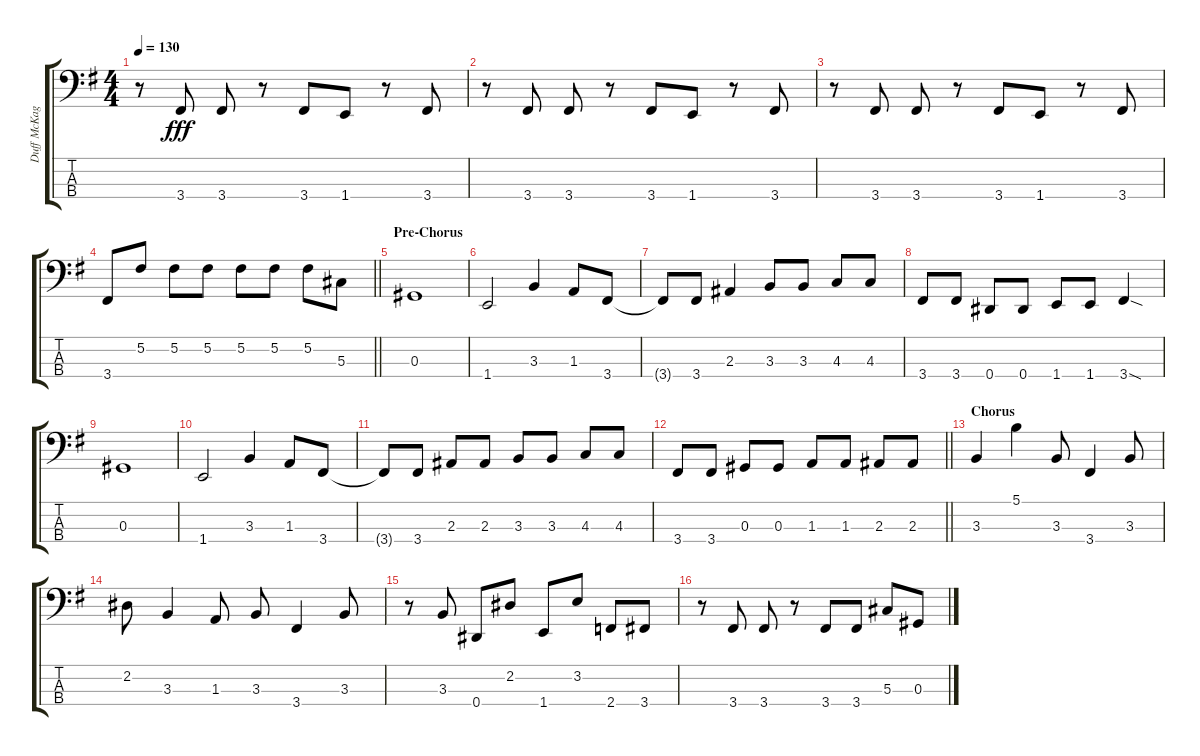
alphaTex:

\track ("Duff McKagan - Bass" "Duff McKag") {instrument electricbasspick}
\staff {score tabs}
\tuning (Gb2 Db2 Ab1 Eb1) {hide}
\ts (4 4)
\tempo 130
\clef f4
\ks g
r.8{dy fff} 3.4.8 3.4.8 r.8 3.4.8 1.4.8 r.8 3.4.8 |
r.8 3.4.8 3.4.8 r.8 3.4.8 1.4.8 r.8 3.4.8 |
r.8 3.4.8 3.4.8 r.8 3.4.8 1.4.8 r.8 3.4.8 |
\barLineRight lightlight
3.4.8 5.2.8 5.2.8 5.2.8 5.2.8 5.2.8 5.2.8 5.3.8 |
\section ("" "Pre-Chorus")
0.3.1 |
1.4.2 3.3.4 1.3.8 3.4.8 |
3.4{t}.8 3.4.8 2.3.4 3.3.8 3.3.8 4.3.8 4.3.8 |
3.4.8 3.4.8 0.4.8 0.4.8 1.4.8 1.4.8 3.4{sod}.4 |
0.3.1 |
1.4.2 3.3.4 1.3.8 3.4.8 |
3.4{t}.8 3.4.8 2.3.8 2.3.8 3.3.8 3.3.8 4.3.8 4.3.8 |
\barLineRight lightlight
3.4.8 3.4.8 0.3.8 0.3.8 1.3.8 1.3.8 2.3.8 2.3.8 |
\section ("" "Chorus")
3.3.4 5.1.4 3.3.8 3.4.4 3.3.8 |
2.2.8 3.3.4 1.3.8 3.3.8 3.4.4 3.3.8 |
r.8 3.3.8 0.4.8 2.2.8 1.4.8 3.2.8 2.4.8 3.4.8 |
r.8 3.4.8 3.4.8 r.8 3.4.8 3.4.8 5.3.8 0.3.8
